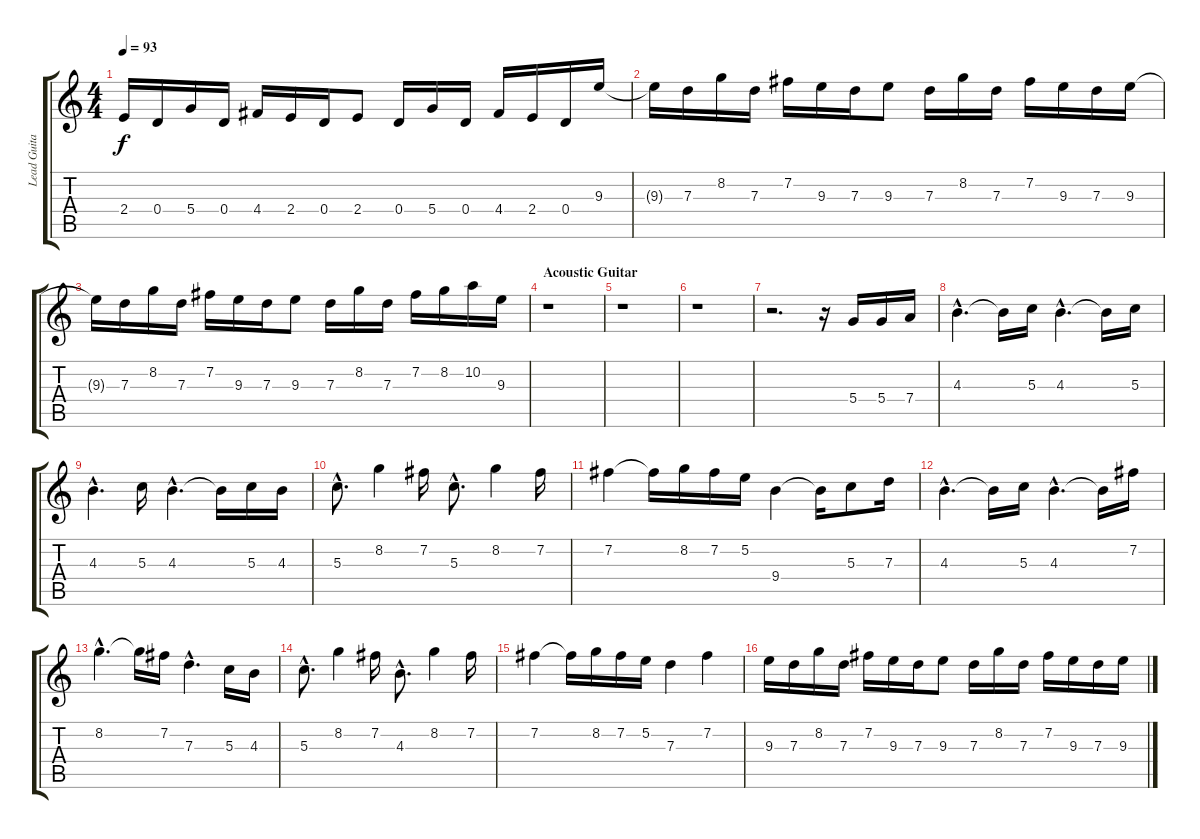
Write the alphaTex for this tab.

\track ("Lead Guitar" "Lead Guita") {instrument distortionguitar}
\staff {score tabs}
\tuning (E4 B3 G3 D3 A2 E2) {hide}
\ts (4 4)
\tempo 93
\clef g2
\ks c
2.4{t}.16{dy f} 0.4.16 5.4.16 0.4.16 4.4.16 2.4.16 0.4.16 2.4.8 0.4.16 5.4.16 0.4.16 4.4.16 2.4.16 0.4.16 9.3.16 |
9.3{t}.16 7.3.16 8.2.16 7.3.16 7.2.16 9.3.16 7.3.16 9.3.8 7.3.16 8.2.16 7.3.16 7.2.16 9.3.16 7.3.16 9.3.16 |
9.3{t}.16 7.3.16 8.2.16 7.3.16 7.2.16 9.3.16 7.3.16 9.3.8 7.3.16 8.2.16 7.3.16 7.2.16 8.2.16 10.2.16 9.3.16 |
\section ("" "Acoustic Guitar")
r.1 |
r.1 |
r.1 |
r.2{d} r.16 5.4.16 5.4.16 7.4.16 |
4.3{hac}.4{d} 4.3{t}.16 5.3.16 4.3{hac}.4{d} 4.3{t}.16 5.3.16 |
4.3{hac}.4{d} 5.3.16 4.3{hac}.4{d} 4.3{t}.16 5.3.16 4.3.16 |
5.3{hac}.8{d} 8.2.4 7.2.16 5.3{hac}.8{d} 8.2.4 7.2.16 |
7.2.4 7.2{t}.16 8.2.16 7.2.16 5.2.16 9.4.4 9.4{t}.16 5.3.8 7.3.16 |
4.3{hac}.4{d} 4.3{t}.16 5.3.16 4.3{hac}.4{d} 4.3{t}.16 7.2.16 |
8.2{hac}.4{d} 8.2{t}.16 7.2.16 7.3{hac}.4{d} 5.3.16 4.3.16 |
5.3{hac}.8{d} 8.2.4 7.2.16 4.3{hac}.8{d} 8.2.4 7.2.16 |
7.2.4 7.2{t}.16 8.2.16 7.2.16 5.2.16 7.3.4 7.2.4 |
9.3.16 7.3.16 8.2.16 7.3.16 7.2.16 9.3.16 7.3.16 9.3.8 7.3.16 8.2.16 7.3.16 7.2.16 9.3.16 7.3.16 9.3.16
